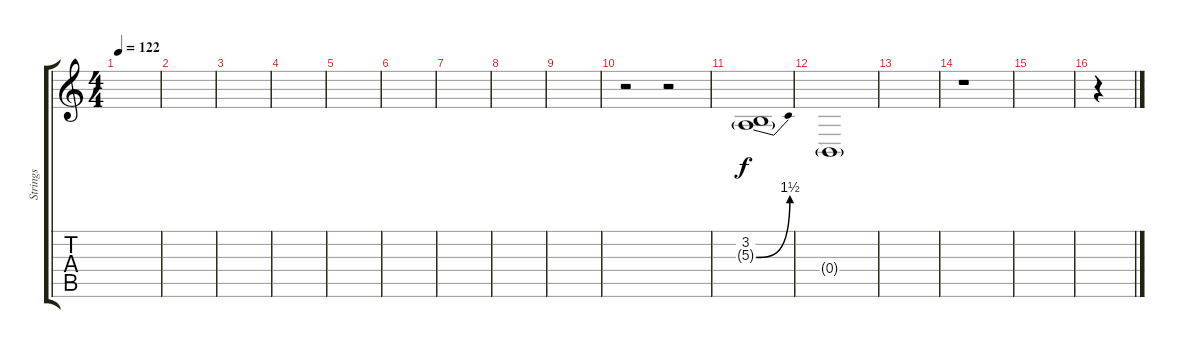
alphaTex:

\track ("Strings" "Strings") {instrument stringensemble1}
\staff {score tabs}
\tuning (Db4 Ab3 E3 B2 Gb2 B1) {hide}
\ts (4 4)
\tempo 122
\clef g2
\ks c
|
|
|
|
|
|
|
|
|
r.2 r.2 |
(3.2 5.3{be (bend 0 0 60 6) g}).1 |
0.4{g}.1 |
|
r.1 |
|
r.4
